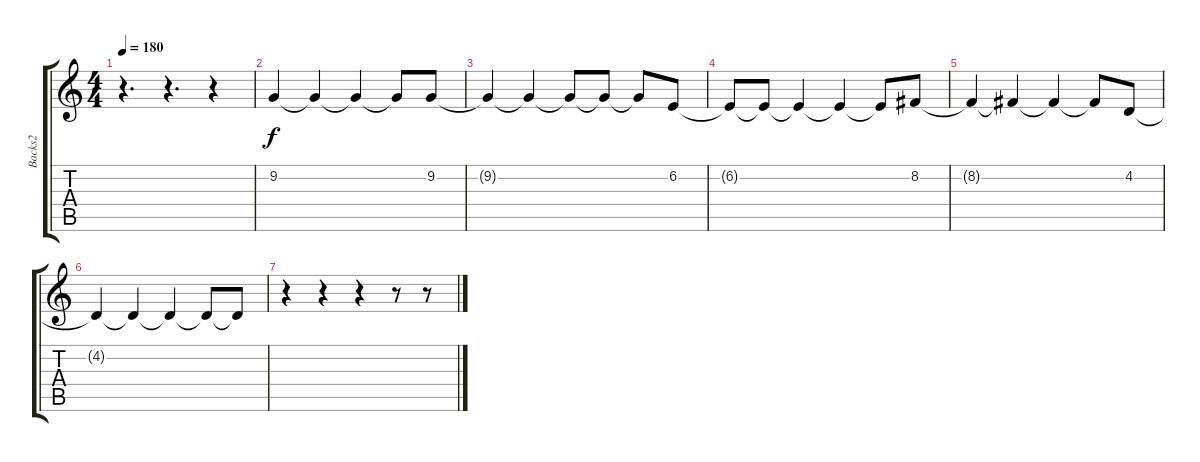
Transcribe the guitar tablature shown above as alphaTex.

\track ("Backs2" "Backs2") {instrument voiceoohs}
\staff {score tabs}
\tuning (Eb4 Bb3 Gb3 Db3 Ab2 Eb2) {hide}
\ts (4 4)
\tempo 180
\clef g2
\ks c
r.4{d dy f} r.4{d} r.4 |
9.2.4 9.2{t}.4 9.2{t}.4 9.2{t}.8 9.2.8 |
9.2{t}.4 9.2{t}.4 9.2{t}.8 9.2{t}.8 9.2{t}.8 6.2.8 |
6.2{t}.8 6.2{t}.8 6.2{t}.4 6.2{t}.4 6.2{t}.8 8.2.8 |
8.2{t}.4 8.2{t}.4 8.2{t}.4 8.2{t}.8 4.2.8 |
4.2{t}.4 4.2{t}.4 4.2{t}.4 4.2{t}.8 4.2{t}.8 |
r.4 r.4 r.4 r.8 r.8
